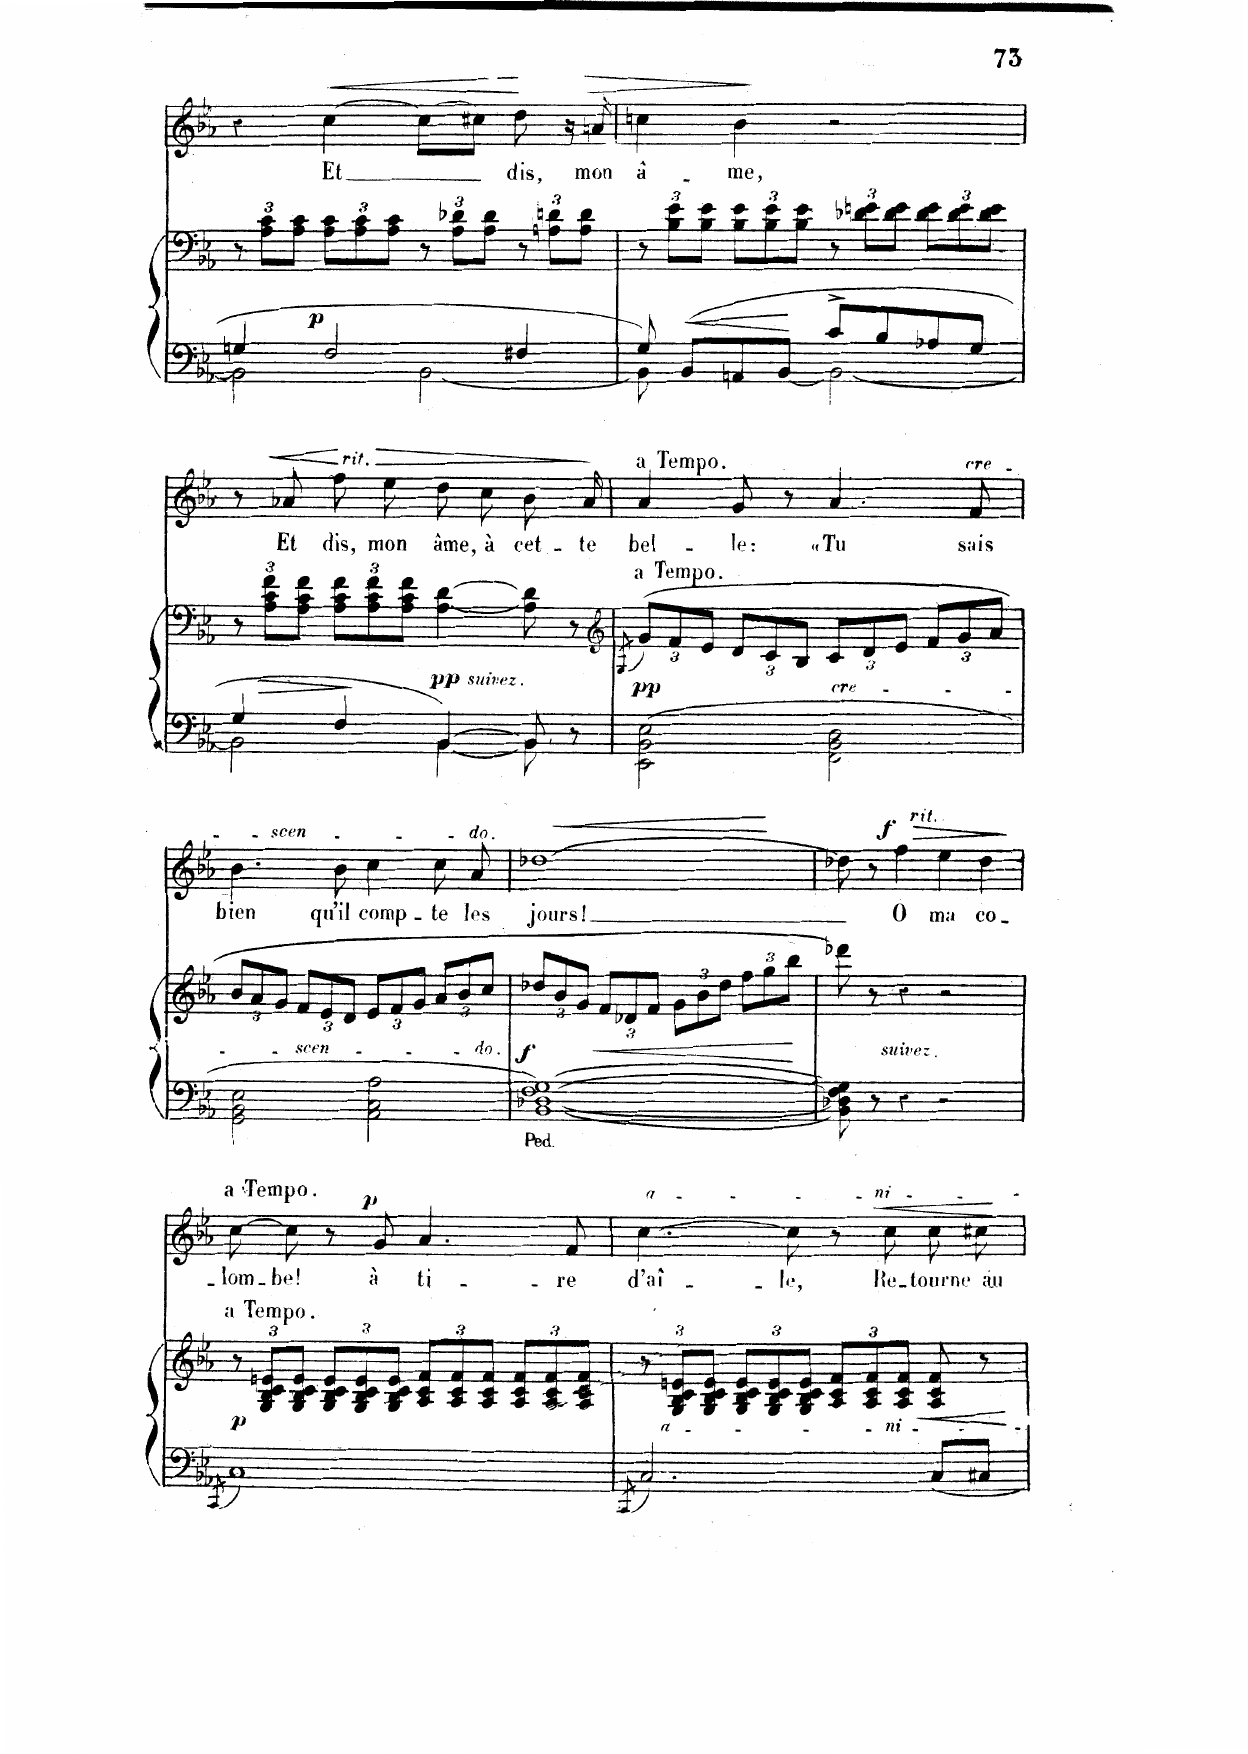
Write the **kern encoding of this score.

**kern	**kern	**dynam	**kern	**text	**dynam
*part2	*part2	*part2	*part1	*part1	*part1
*staff3	*staff2	*staff2/3	*staff1	*staff1	*staff1
*I"Piano	*	*	*I"Chant Voice	*	*
*I'Pno	*	*	*	*	*
*clefF4	*clefF4	*	*clefG2	*	*
*k[b-e-a-]	*k[b-e-a-]	*	*k[b-e-a-]	*	*
*M4/4	*M4/4	*	*M4/4	*	*
*met(c)	*met(c)	*	*met(c)	*	*
=69	=69	=69	=69	=69	=69
*^	*	*	*	*	*
4Gn/	2BB-\]	12r	.	4r	.	.
.	.	12A-\ 12c\L	.	.	.	.
.	.	12A-\ 12c\J	.	.	.	.
*	*	*Xbrackettup	*	*	*	*
!	!	!	!LO:DY:a=2	!	!	!LO:HP:b
2F/	.	12A-\ 12c\L	p	[4cc\	Et	<
.	.	12A-\ 12c\	.	.	.	.
.	.	12A-\ 12c\J	.	.	.	.
*	*	*brackettup	*	*	*	*
.	[2BB-\	12r	.	(8cc\L]	.	.
.	.	12A-\ 12d-X\L	.	.	.	.
.	.	.	.	8cc#X\J)	.	.
.	.	12A-\ 12d-\J	.	.	.	.
4F#X/	.	12r	.	8dd\	dis,	[
.	.	12An\ 12dn\L	.	.	.	.
.	.	.	.	16r	.	.
.	.	12A\ 12d\J	.	.	.	.
!	!	!	!	!	!	!LO:HP:b
.	.	.	.	16an/	mon	>
=70	=70	=70	=70	=70	=70	=70
8G/	8BB-\]	12r	.	4ccn\	â-	.
.	.	12B-\ 12e-\L	.	.	.	.
8BB-/L	8ryy	.	.	.	.	.
.	.	12B-\ 12e-\J	.	.	.	.
*	*	*Xbrackettup	*	*	*	*
8AAn/	4ryy	12B-\ 12e-\L	.	4b-\	-me,	]
.	.	12B-\ 12e-\	.	.	.	.
[<8BB-/J	.	.	.	.	.	.
.	.	12B-\ 12e-\J	.	.	.	.
*	*	*brackettup	*	*	*	*
8c^/L	2BB-\_	12r	.	2r	.	.
.	.	12d-X\ 12en\L	.	.	.	.
8B-/	.	.	.	.	.	.
.	.	12d-\ 12e\J	.	.	.	.
*	*	*Xbrackettup	*	*	*	*
8A-X/	.	12d-\ 12e\L	.	.	.	.
.	.	12d-\ 12e\	.	.	.	.
8G/J	.	.	.	.	.	.
.	.	12d-\ 12e\J	.	.	.	.
=71	=71	=71	=71	=71	=71	=71
*	*	*brackettup	*	*	*	*
4G/	2BB-\]	12r	.	8r	.	.
.	.	12A-\ 12c\ 12f\L	.	.	.	.
!	!	!	!	!	!	!LO:HP:b
.	.	.	.	8a-X/	Et	<
.	.	12A-\ 12c\ 12f\J	.	.	.	.
*	*	*Xbrackettup	*	*	*	*
!	!	!	!	!LO:TX:a:B:t=rit.	!	!
4F/	.	12A-\ 12c\ 12f\L	.	8ff\	dis,	[
.	.	12A-\ 12c\ 12f\	.	.	.	.
!	!	!	!	!	!	!LO:HP:b
.	.	.	.	8ee-\	mon	>
.	.	12A-\ 12c\ 12f\J	.	.	.	.
!	!	!LO:TX:i:t=suivez	!	!	!	!
!	!	!	!LO:DY:b	!	!	!
[4BB-/	[4BB-\	[4A-\ [4d\	pp	8dd\	âme,	.
.	.	.	.	8cc\	à	.
8BB-/]	8BB-\]	8A-\] 8d\]	.	8.b-\	cet-	]
8r	8ryy	8r	.	.	.	.
.	.	.	.	16a-/	-te	.
*v	*v	*	*	*	*	*
=72	=72	=72	=72	=72	=72
*	*clefG2	*	*	*	*
.	(8qG/	.	.	.	.
*	*brackettup	*	*	*	*
!	!	!	!LO:TX:a:B:t=a Tempo	!	!
!	!LO:TX:a:B:t=a Tempo	!	!	!	!
!	!	!LO:DY:b	!	!	!
2EE-\ 2BB-\ 2E-\	(12g/L)	pp	4a-/	bel-	.
.	12f/	.	.	.	.
.	12e-/J	.	.	.	.
.	12d/L	.	8g/	-le:	.
.	12c/	.	.	.	.
.	.	.	8r	.	.
.	12B-/J	.	.	.	.
!	!LO:TX:b:i:t=crescendo	!	!	!	!
2FF\ 2BB-\ 2D\	12c/L	.	4.a-/	«Tu	.
.	12d/	.	.	.	.
.	12e-/J	.	.	.	.
.	12f/L	.	.	.	.
.	12g/	.	.	.	.
!	!	!	!LO:TX:a:i:t=cresc.	!	!
.	.	.	8f/	sais	.
.	12a-/J	.	.	.	.
=73	=73	=73	=73	=73	=73
2GG\ 2BB-\ 2E-\	12b-/L	.	4.b-\	bien	.
.	12a-/	.	.	.	.
.	12g/J	.	.	.	.
.	12f/L	.	.	.	.
.	12e-/	.	.	.	.
.	.	.	8b-\	qu'il	.
.	12d/J	.	.	.	.
2AA-\ 2C\ 2A-\	12e-/L	.	4cc\	comp-	.
.	12f/	.	.	.	.
.	12g/J	.	.	.	.
.	12a-/L	.	8cc\	-te	.
.	12b-/	.	.	.	.
.	.	.	8a-/	les	.
.	12cc/J	.	.	.	.
=74	=74	=74	=74	=74	=74
!	!	!LO:DY:b	!	!	!LO:HP:b
[1BB- [<1D-X [>1F [1G	12dd-X/L	f	[1dd-X	jours!	<
.	12b-/	.	.	.	.
.	12g/J	.	.	.	.
!	!	!LO:HP:b	!	!	!
.	12f/L	<	.	.	.
.	12d-X/	.	.	.	.
.	12f/J	.	.	.	.
*	*Xbrackettup	*	*	*	*
.	12g\L	.	.	.	.
.	12b-\	.	.	.	.
.	12dd-\J	.	.	.	.
.	12ff\L	.	.	.	.
.	12gg\	.	.	.	.
.	12bb-\J	.	.	.	.
.	.	[	.	.	[
=75	=75	=75	=75	=75	=75
8BB-\] 8D-X\] 8F\] 8G\]	8ddd-X\)	.	8dd-X\]	.	.
!	!LO:TX:i:t=suivez	!	!	!	!
8r	8r	.	8r	.	.
!	!	!	!	!	!LO:HP:b
!	!	!	!	!	!LO:DY:n=1:a
4r	4r	.	4ff\	Ô	> f
!	!	!	!LO:TX:a:B:t=rit.	!	!
2r	2r	.	4ee-\	ma	.
.	.	.	4dd-\	co-	.
.	.	.	.	.	]
=76	=76	=76	=76	=76	=76
8qCC/	.	.	.	.	.
*	*brackettup	*	*	*	*
!	!	!	!LO:TX:a:B:t=a Tempo	!	!
!	!LO:TX:a:B:t=a Tempo	!	!	!	!
!	!	!LO:DY:b	!	!	!
1C	12r	p	[8cc\	-- lom-	.
.	12G/ 12B-/ 12c/ 12en/L	.	.	.	.
.	.	.	8cc\]	-be!	.
.	12G/ 12B-/ 12c/ 12e/J	.	.	.	.
*	*Xbrackettup	*	*	*	*
.	12G/ 12B-/ 12c/ 12e/L	.	8r	.	.
.	12G/ 12B-/ 12c/ 12e/	.	.	.	.
!	!	!	!	!	!LO:DY:a
.	.	.	8g/	à	p
.	12G/ 12B-/ 12c/ 12e/J	.	.	.	.
.	12A-/ 12c/ 12f/L	.	4.a-/	ti-	.
.	12A-/ 12c/ 12f/	.	.	.	.
.	12A-/ 12c/ 12f/J	.	.	.	.
.	12A-/ 12c/ 12f/L	.	.	.	.
.	12A-/ 12c/ 12f/	.	.	.	.
.	.	.	8f/	-re	.
.	12A-/ 12c/ 12f/J	.	.	.	.
=77	=77	=77	=77	=77	=77
8qCC/	.	.	.	.	.
*	*brackettup	*	*	*	*
!	!	!	!LO:TX:a:t=animez  peu  à  peu	!	!
!LO:TX:a:t=animez  peu  à  peu	!	!	!	!	!
2.C/	12r	.	[4.cc\	d'ai-	.
.	12G/ 12B-/ 12c/ 12en/L	.	.	.	.
.	12G/ 12B-/ 12c/ 12e/J	.	.	.	.
*	*Xbrackettup	*	*	*	*
.	12G/ 12B-/ 12c/ 12e/L	.	.	.	.
.	12G/ 12B-/ 12c/ 12e/	.	.	.	.
.	.	.	8cc\]	-le,	.
.	12G/ 12B-/ 12c/ 12e/J	.	.	.	.
.	12A-/ 12c/ 12f/L	.	8r	.	.
.	12A-/ 12c/ 12f/	.	.	.	.
!	!	!	!	!	!LO:HP:b
.	.	.	8cc\	Re-	<
.	12A-/ 12c/ 12f/J	.	.	.	.
8C/L	8A-/ 8c/ 8f/	.	8cc\	-tourne	.
8C#X/J	8r	.	8cc#X\	au	[
=	=	=	=	=	=
*-	*-	*-	*-	*-	*-
